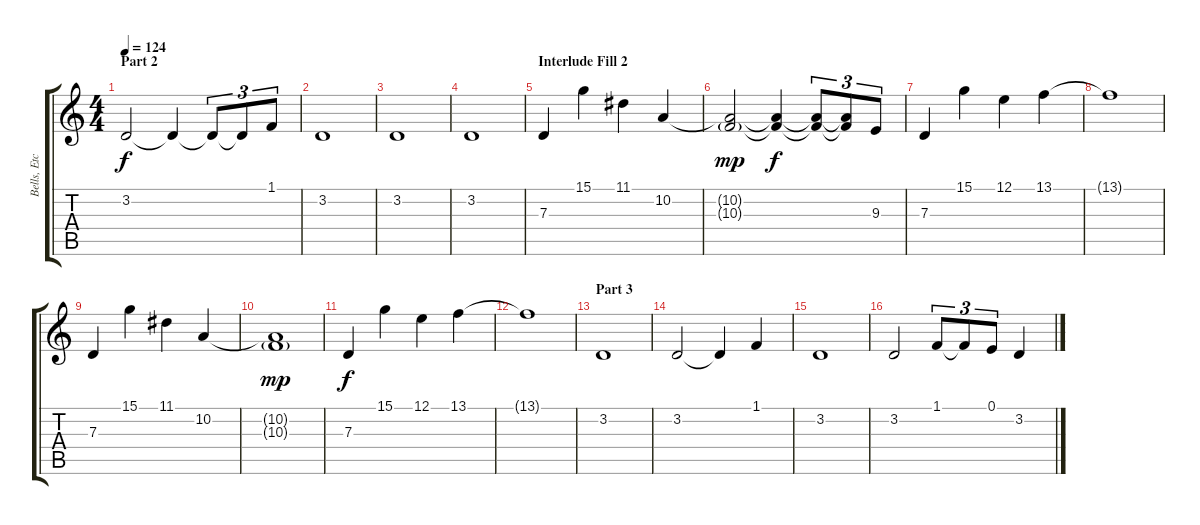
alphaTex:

\track ("Bells, Etc" "Bells, Etc") {instrument tubularbells}
\staff {score tabs}
\tuning (E4 B3 G3 D3 A2 E2) {hide}
\ts (4 4)
\section ("" "Part 2")
\tempo 124
\clef g2
\ks c
3.2.2{dy f} 3.2{t}.4 3.2{t}.8{tu (3 2)} 3.2{t}.8{tu (3 2)} 1.1.8{tu (3 2)} |
3.2.1 |
3.2.1 |
3.2.1 |
\section ("" "Interlude Fill 2")
7.3.4 15.1.4 11.1.4 10.2.4 |
(10.2{t} 10.3{g}).2{dy mp} (10.2{t} 10.3{t}).4{dy f} (10.2{t} 10.3{t}).8{tu (3 2)} (10.2{t} 10.3{t}).8{tu (3 2)} 9.3.8{tu (3 2)} |
7.3.4 15.1.4 12.1.4 13.1.4 |
13.1{t}.1 |
7.3.4 15.1.4 11.1.4 10.2.4 |
(10.2{t} 10.3{g}).1{dy mp} |
7.3.4{dy f} 15.1.4 12.1.4 13.1.4 |
13.1{t}.1 |
\section ("" "Part 3")
3.2.1 |
3.2.2 3.2{t}.4 1.1.4 |
3.2.1 |
3.2.2 1.1.8{tu (3 2)} 1.1{t}.8{tu (3 2)} 0.1.8{tu (3 2)} 3.2.4
